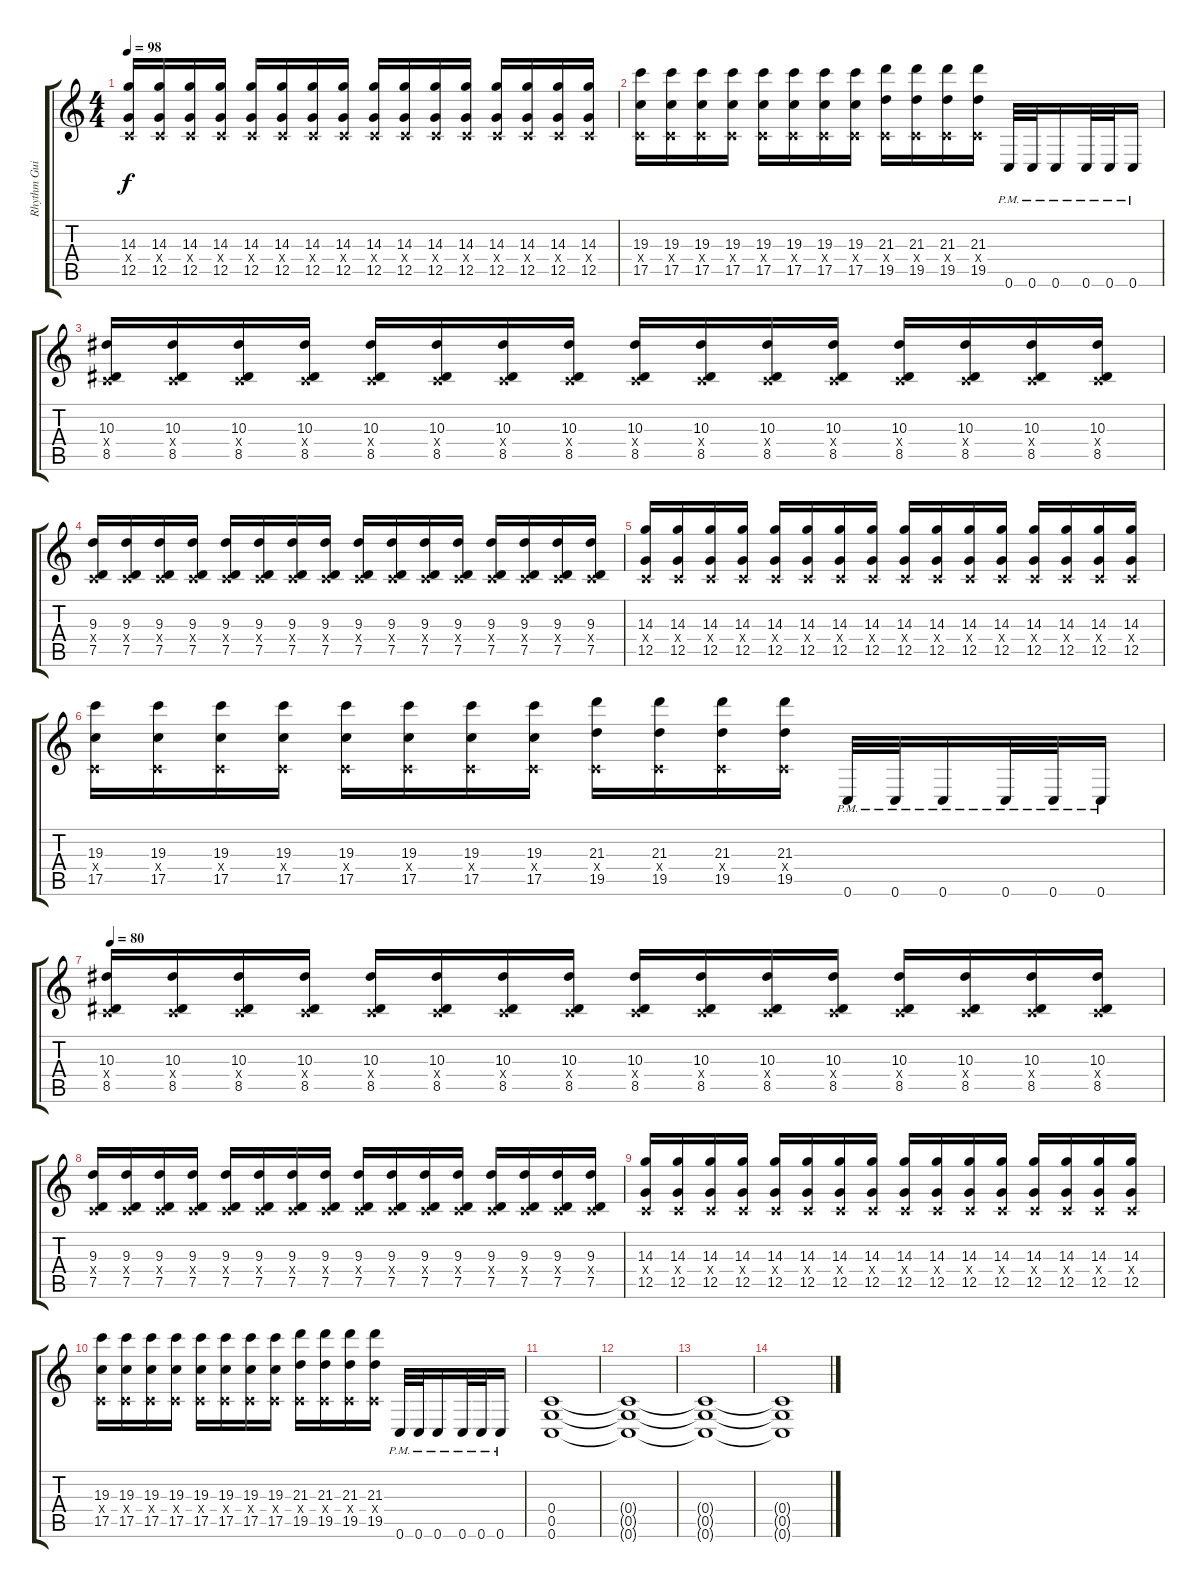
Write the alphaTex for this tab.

\track ("Rhythm Guitar" "Rhythm Gui") {instrument distortionguitar}
\staff {score tabs}
\tuning (D4 A3 F3 C3 G2 C2) {hide}
\ts (4 4)
\tempo 98
\clef g2
\ks c
(14.3 0.4{x} 12.5).16{dy f} (14.3 0.4{x} 12.5).16 (14.3 0.4{x} 12.5).16 (14.3 0.4{x} 12.5).16 (14.3 0.4{x} 12.5).16 (14.3 0.4{x} 12.5).16 (14.3 0.4{x} 12.5).16 (14.3 0.4{x} 12.5).16 (14.3 0.4{x} 12.5).16 (14.3 0.4{x} 12.5).16 (14.3 0.4{x} 12.5).16 (14.3 0.4{x} 12.5).16 (14.3 0.4{x} 12.5).16 (14.3 0.4{x} 12.5).16 (14.3 0.4{x} 12.5).16 (14.3 0.4{x} 12.5).16 |
(19.3 0.4{x} 17.5).16 (19.3 0.4{x} 17.5).16 (19.3 0.4{x} 17.5).16 (19.3 0.4{x} 17.5).16 (19.3 0.4{x} 17.5).16 (19.3 0.4{x} 17.5).16 (19.3 0.4{x} 17.5).16 (19.3 0.4{x} 17.5).16 (21.3 0.4{x} 19.5).16 (21.3 0.4{x} 19.5).16 (21.3 0.4{x} 19.5).16 (21.3 0.4{x} 19.5).16 0.6{pm}.32 0.6{pm}.32 0.6{pm}.16 0.6{pm}.32 0.6{pm}.32 0.6{pm}.16 |
(10.3 0.4{x} 8.5).16 (10.3 0.4{x} 8.5).16 (10.3 0.4{x} 8.5).16 (10.3 0.4{x} 8.5).16 (10.3 0.4{x} 8.5).16 (10.3 0.4{x} 8.5).16 (10.3 0.4{x} 8.5).16 (10.3 0.4{x} 8.5).16 (10.3 0.4{x} 8.5).16 (10.3 0.4{x} 8.5).16 (10.3 0.4{x} 8.5).16 (10.3 0.4{x} 8.5).16 (10.3 0.4{x} 8.5).16 (10.3 0.4{x} 8.5).16 (10.3 0.4{x} 8.5).16 (10.3 0.4{x} 8.5).16 |
(9.3 0.4{x} 7.5).16 (9.3 0.4{x} 7.5).16 (9.3 0.4{x} 7.5).16 (9.3 0.4{x} 7.5).16 (9.3 0.4{x} 7.5).16 (9.3 0.4{x} 7.5).16 (9.3 0.4{x} 7.5).16 (9.3 0.4{x} 7.5).16 (9.3 0.4{x} 7.5).16 (9.3 0.4{x} 7.5).16 (9.3 0.4{x} 7.5).16 (9.3 0.4{x} 7.5).16 (9.3 0.4{x} 7.5).16 (9.3 0.4{x} 7.5).16 (9.3 0.4{x} 7.5).16 (9.3 0.4{x} 7.5).16 |
(14.3 0.4{x} 12.5).16 (14.3 0.4{x} 12.5).16 (14.3 0.4{x} 12.5).16 (14.3 0.4{x} 12.5).16 (14.3 0.4{x} 12.5).16 (14.3 0.4{x} 12.5).16 (14.3 0.4{x} 12.5).16 (14.3 0.4{x} 12.5).16 (14.3 0.4{x} 12.5).16 (14.3 0.4{x} 12.5).16 (14.3 0.4{x} 12.5).16 (14.3 0.4{x} 12.5).16 (14.3 0.4{x} 12.5).16 (14.3 0.4{x} 12.5).16 (14.3 0.4{x} 12.5).16 (14.3 0.4{x} 12.5).16 |
(19.3 0.4{x} 17.5).16 (19.3 0.4{x} 17.5).16 (19.3 0.4{x} 17.5).16 (19.3 0.4{x} 17.5).16 (19.3 0.4{x} 17.5).16 (19.3 0.4{x} 17.5).16 (19.3 0.4{x} 17.5).16 (19.3 0.4{x} 17.5).16 (21.3 0.4{x} 19.5).16 (21.3 0.4{x} 19.5).16 (21.3 0.4{x} 19.5).16 (21.3 0.4{x} 19.5).16 0.6{pm}.32 0.6{pm}.32 0.6{pm}.16 0.6{pm}.32 0.6{pm}.32 0.6{pm}.16 |
\tempo 80
(10.3 0.4{x} 8.5).16 (10.3 0.4{x} 8.5).16 (10.3 0.4{x} 8.5).16 (10.3 0.4{x} 8.5).16 (10.3 0.4{x} 8.5).16 (10.3 0.4{x} 8.5).16 (10.3 0.4{x} 8.5).16 (10.3 0.4{x} 8.5).16 (10.3 0.4{x} 8.5).16 (10.3 0.4{x} 8.5).16 (10.3 0.4{x} 8.5).16 (10.3 0.4{x} 8.5).16 (10.3 0.4{x} 8.5).16 (10.3 0.4{x} 8.5).16 (10.3 0.4{x} 8.5).16 (10.3 0.4{x} 8.5).16 |
(9.3 0.4{x} 7.5).16 (9.3 0.4{x} 7.5).16 (9.3 0.4{x} 7.5).16 (9.3 0.4{x} 7.5).16 (9.3 0.4{x} 7.5).16 (9.3 0.4{x} 7.5).16 (9.3 0.4{x} 7.5).16 (9.3 0.4{x} 7.5).16 (9.3 0.4{x} 7.5).16 (9.3 0.4{x} 7.5).16 (9.3 0.4{x} 7.5).16 (9.3 0.4{x} 7.5).16 (9.3 0.4{x} 7.5).16 (9.3 0.4{x} 7.5).16 (9.3 0.4{x} 7.5).16 (9.3 0.4{x} 7.5).16 |
(14.3 0.4{x} 12.5).16 (14.3 0.4{x} 12.5).16 (14.3 0.4{x} 12.5).16 (14.3 0.4{x} 12.5).16 (14.3 0.4{x} 12.5).16 (14.3 0.4{x} 12.5).16 (14.3 0.4{x} 12.5).16 (14.3 0.4{x} 12.5).16 (14.3 0.4{x} 12.5).16 (14.3 0.4{x} 12.5).16 (14.3 0.4{x} 12.5).16 (14.3 0.4{x} 12.5).16 (14.3 0.4{x} 12.5).16 (14.3 0.4{x} 12.5).16 (14.3 0.4{x} 12.5).16 (14.3 0.4{x} 12.5).16 |
(19.3 0.4{x} 17.5).16 (19.3 0.4{x} 17.5).16 (19.3 0.4{x} 17.5).16 (19.3 0.4{x} 17.5).16 (19.3 0.4{x} 17.5).16 (19.3 0.4{x} 17.5).16 (19.3 0.4{x} 17.5).16 (19.3 0.4{x} 17.5).16 (21.3 0.4{x} 19.5).16 (21.3 0.4{x} 19.5).16 (21.3 0.4{x} 19.5).16 (21.3 0.4{x} 19.5).16 0.6{pm}.32 0.6{pm}.32 0.6{pm}.16 0.6{pm}.32 0.6{pm}.32 0.6{pm}.16 |
(0.4 0.5 0.6).1 |
(0.4{t} 0.5{t} 0.6{t}).1 |
(0.4{t} 0.5{t} 0.6{t}).1 |
(0.4{t} 0.5{t} 0.6{t}).1
